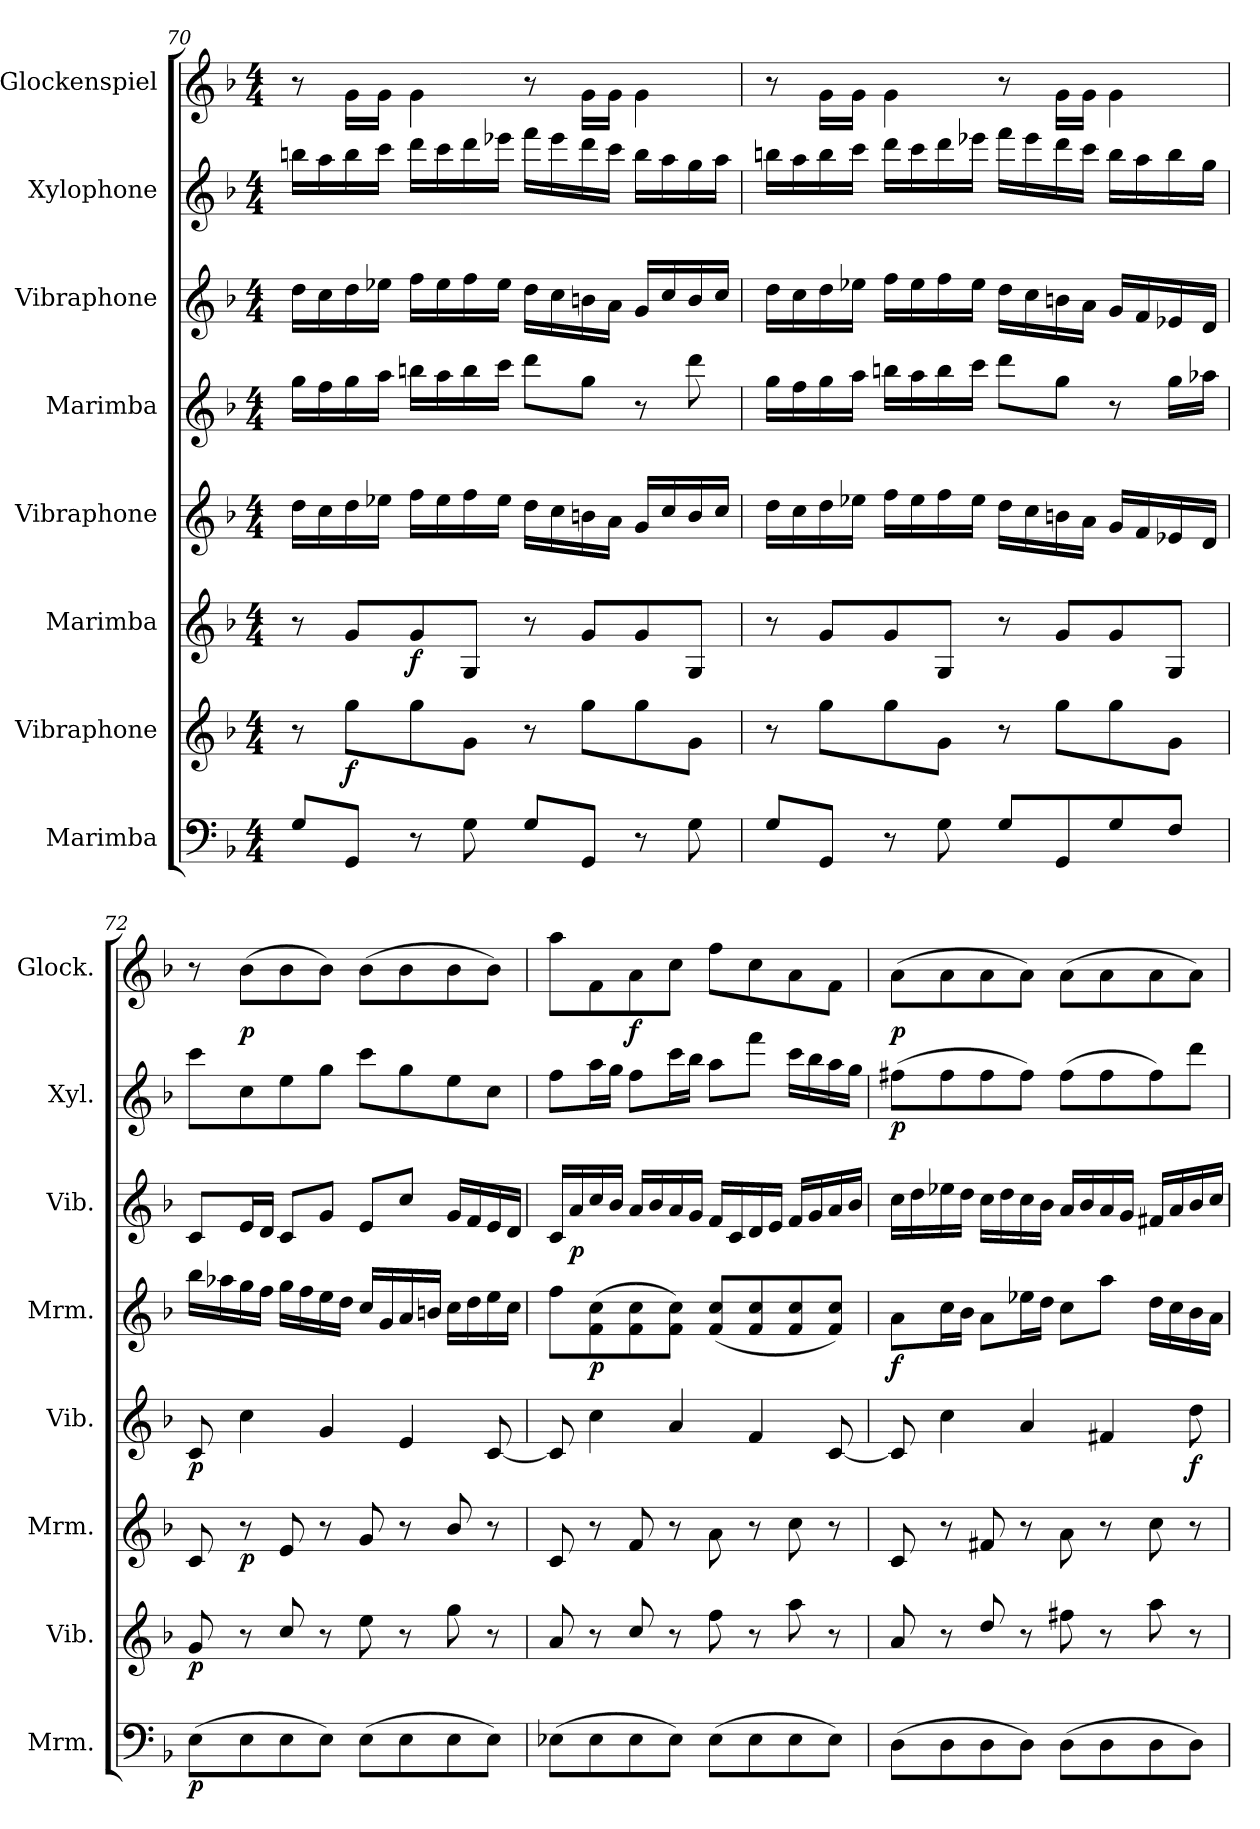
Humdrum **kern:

**kern	**dynam	**kern	**dynam	**kern	**dynam	**kern	**dynam	**kern	**dynam	**kern	**dynam	**kern	**dynam	**kern	**dynam
*part8	*part8	*part7	*part7	*part6	*part6	*part5	*part5	*part4	*part4	*part3	*part3	*part2	*part2	*part1	*part1
*staff8	*staff8	*staff7	*staff7	*staff6	*staff6	*staff5	*staff5	*staff4	*staff4	*staff3	*staff3	*staff2	*staff2	*staff1	*staff1
*I"Marimba	*	*I"Vibraphone	*	*I"Marimba	*	*I"Vibraphone	*	*I"Marimba	*	*I"Vibraphone	*	*I"Xylophone	*	*I"Glockenspiel	*
*I'Mrm.	*	*I'Vib.	*	*I'Mrm.	*	*I'Vib.	*	*I'Mrm.	*	*I'Vib.	*	*I'Xyl.	*	*I'Glock.	*
*clefF4	*	*clefG2	*	*clefG2	*	*clefG2	*	*clefG2	*	*clefG2	*	*clefG2	*	*clefG2	*
*	*	*	*	*	*	*	*	*	*	*	*	*ITrd-7c-12	*	*ITrd-14c-24	*
*k[b-]	*	*k[b-]	*	*k[b-]	*	*k[b-]	*	*k[b-]	*	*k[b-]	*	*k[b-]	*	*k[b-]	*
*M4/4	*	*M4/4	*	*M4/4	*	*M4/4	*	*M4/4	*	*M4/4	*	*M4/4	*	*M4/4	*
=70	=70	=70	=70	=70	=70	=70	=70	=70	=70	=70	=70	=70	=70	=70	=70
8G/L	.	8r	.	8r	.	16dd\LL	.	16gg\LL	.	16dd\LL	.	16bbbn\LL	.	8r	.
.	.	.	.	.	.	16cc\	.	16ff\	.	16cc\	.	16aaa\	.	.	.
!	!	!	!LO:DY:b	!	!	!	!	!	!	!	!	!	!	!	!
8GG/J	.	8gg\L	f	8g/L	.	16dd\	.	16gg\	.	16dd\	.	16bbb\	.	16ggg\LL	.
.	.	.	.	.	.	16ee-X\JJ	.	16aa\JJ	.	16ee-X\JJ	.	16cccc\JJ	.	16ggg\JJ	.
!	!	!	!	!	!LO:DY:b	!	!	!	!	!	!	!	!	!	!
8r	.	8gg\	.	8g/	f	16ff\LL	.	16bbn\LL	.	16ff\LL	.	16dddd\LL	.	4ggg\	.
.	.	.	.	.	.	16ee-\	.	16aa\	.	16ee-\	.	16cccc\	.	.	.
8G\	.	8g\J	.	8G/J	.	16ff\	.	16bb\	.	16ff\	.	16dddd\	.	.	.
.	.	.	.	.	.	16ee-\JJ	.	16ccc\JJ	.	16ee-\JJ	.	16eeee-X\JJ	.	.	.
8G/L	.	8r	.	8r	.	16dd\LL	.	8ddd\L	.	16dd\LL	.	16ffff\LL	.	8r	.
.	.	.	.	.	.	16cc\	.	.	.	16cc\	.	16eeee-\	.	.	.
8GG/J	.	8gg\L	.	8g/L	.	16bn\	.	8gg\J	.	16bn\	.	16dddd\	.	16ggg\LL	.
.	.	.	.	.	.	16a\JJ	.	.	.	16a\JJ	.	16cccc\JJ	.	16ggg\JJ	.
8r	.	8gg\	.	8g/	.	16g/LL	.	8r	.	16g/LL	.	16bbb\LL	.	4ggg\	.
.	.	.	.	.	.	16cc/	.	.	.	16cc/	.	16aaa\	.	.	.
8G\	.	8g\J	.	8G/J	.	16b/	.	8ddd\	.	16b/	.	16ggg\	.	.	.
.	.	.	.	.	.	16cc/JJ	.	.	.	16cc/JJ	.	16aaa\JJ	.	.	.
=71	=71	=71	=71	=71	=71	=71	=71	=71	=71	=71	=71	=71	=71	=71	=71
8G/L	.	8r	.	8r	.	16dd\LL	.	16gg\LL	.	16dd\LL	.	16bbbn\LL	.	8r	.
.	.	.	.	.	.	16cc\	.	16ff\	.	16cc\	.	16aaa\	.	.	.
8GG/J	.	8gg\L	.	8g/L	.	16dd\	.	16gg\	.	16dd\	.	16bbb\	.	16ggg\LL	.
.	.	.	.	.	.	16ee-X\JJ	.	16aa\JJ	.	16ee-X\JJ	.	16cccc\JJ	.	16ggg\JJ	.
8r	.	8gg\	.	8g/	.	16ff\LL	.	16bbn\LL	.	16ff\LL	.	16dddd\LL	.	4ggg\	.
.	.	.	.	.	.	16ee-\	.	16aa\	.	16ee-\	.	16cccc\	.	.	.
8G\	.	8g\J	.	8G/J	.	16ff\	.	16bb\	.	16ff\	.	16dddd\	.	.	.
.	.	.	.	.	.	16ee-\JJ	.	16ccc\JJ	.	16ee-\JJ	.	16eeee-X\JJ	.	.	.
8G/L	.	8r	.	8r	.	16dd\LL	.	8ddd\L	.	16dd\LL	.	16ffff\LL	.	8r	.
.	.	.	.	.	.	16cc\	.	.	.	16cc\	.	16eeee-\	.	.	.
8GG/	.	8gg\L	.	8g/L	.	16bn\	.	8gg\J	.	16bn\	.	16dddd\	.	16ggg\LL	.
.	.	.	.	.	.	16a\JJ	.	.	.	16a\JJ	.	16cccc\JJ	.	16ggg\JJ	.
8G/	.	8gg\	.	8g/	.	16g/LL	.	8r	.	16g/LL	.	16bbb\LL	.	4ggg\	.
.	.	.	.	.	.	16f/	.	.	.	16f/	.	16aaa\	.	.	.
8F/J	.	8g\J	.	8G/J	.	16e-X/	.	16gg\LL	.	16e-X/	.	16bbb\	.	.	.
.	.	.	.	.	.	16d/JJ	.	16aa-X\JJ	.	16d/JJ	.	16ggg\JJ	.	.	.
!!LO:LB:g=z
=72	=72	=72	=72	=72	=72	=72	=72	=72	=72	=72	=72	=72	=72	=72	=72
!	!LO:DY:b	!	!LO:DY:b	!	!	!	!LO:DY:b	!	!	!	!	!	!	!	!
(>8E\L	p	8g/	p	8c/	.	8c/	p	16bb-\LL	.	8c/L	.	8cccc\L	.	8r	.
.	.	.	.	.	.	.	.	16aa-X\	.	.	.	.	.	.	.
!	!	!	!	!	!LO:DY:b	!	!	!	!	!	!	!	!	!	!LO:DY:b
8E\	.	8r	.	8r	p	4cc\	.	16gg\	.	16e/L	.	8ccc\	.	(>8bbb-\L	p
.	.	.	.	.	.	.	.	16ff\JJ	.	16d/JJ	.	.	.	.	.
8E\	.	8cc/	.	8e/	.	.	.	16gg\LL	.	8c/L	.	8eee\	.	8bbb-\	.
.	.	.	.	.	.	.	.	16ff\	.	.	.	.	.	.	.
8E\J)	.	8r	.	8r	.	4g/	.	16ee\	.	8g/J	.	8ggg\J	.	8bbb-\J)	.
.	.	.	.	.	.	.	.	16dd\JJ	.	.	.	.	.	.	.
(>8E\L	.	8ee\	.	8g/	.	.	.	16cc/LL	.	8e/L	.	8cccc\L	.	(>8bbb-\L	.
.	.	.	.	.	.	.	.	16g/	.	.	.	.	.	.	.
8E\	.	8r	.	8r	.	4e/	.	16a/	.	8cc/J	.	8ggg\	.	8bbb-\	.
.	.	.	.	.	.	.	.	16bn/JJ	.	.	.	.	.	.	.
8E\	.	8gg\	.	8b-/	.	.	.	16cc\LL	.	16g/LL	.	8eee\	.	8bbb-\	.
.	.	.	.	.	.	.	.	16dd\	.	16f/	.	.	.	.	.
8E\J)	.	8r	.	8r	.	[8c/	.	16ee\	.	16e/	.	8ccc\J	.	8bbb-\J)	.
.	.	.	.	.	.	.	.	16cc\JJ	.	16d/JJ	.	.	.	.	.
=73	=73	=73	=73	=73	=73	=73	=73	=73	=73	=73	=73	=73	=73	=73	=73
(>8E-X\L	.	8a/	.	8c/	.	8c/]	.	8ff\L	.	16c/LL	.	8fff\L	.	8aaaa\L	.
!	!	!	!	!	!	!	!	!	!	!	!LO:DY:b	!	!	!	!
.	.	.	.	.	.	.	.	.	.	16a/	p	.	.	.	.
!	!	!	!	!	!	!	!	!	!LO:DY:b	!	!	!	!	!	!
8E-\	.	8r	.	8r	.	4cc\	.	(>8f\ 8cc\	p	16cc/	.	16aaa\L	.	8fff\	.
.	.	.	.	.	.	.	.	.	.	16b-/JJ	.	16ggg\JJ	.	.	.
!	!	!	!	!	!	!	!	!	!	!	!	!	!	!	!LO:DY:b
8E-\	.	8cc/	.	8f/	.	.	.	8f\ 8cc\	.	16a/LL	.	8fff\L	.	8aaa\	f
.	.	.	.	.	.	.	.	.	.	16b-/	.	.	.	.	.
8E-\J)	.	8r	.	8r	.	4a/	.	8f\ 8cc\J)	.	16a/	.	16cccc\L	.	8cccc\J	.
.	.	.	.	.	.	.	.	.	.	16g/JJ	.	16bbb-\JJ	.	.	.
(>8E-\L	.	8ff\	.	8a\	.	.	.	(<8f/ 8cc/L	.	16f/LL	.	8aaa\L	.	8ffff\L	.
.	.	.	.	.	.	.	.	.	.	16c/	.	.	.	.	.
8E-\	.	8r	.	8r	.	4f/	.	8f/ 8cc/	.	16d/	.	8ffff\J	.	8cccc\	.
.	.	.	.	.	.	.	.	.	.	16e/JJ	.	.	.	.	.
8E-\	.	8aa\	.	8cc\	.	.	.	8f/ 8cc/	.	16f/LL	.	16cccc\LL	.	8aaa\	.
.	.	.	.	.	.	.	.	.	.	16g/	.	16bbb-\	.	.	.
8E-\J)	.	8r	.	8r	.	[8c/	.	8f/ 8cc/J)	.	16a/	.	16aaa\	.	8fff\J	.
.	.	.	.	.	.	.	.	.	.	16b-/JJ	.	16ggg\JJ	.	.	.
=74	=74	=74	=74	=74	=74	=74	=74	=74	=74	=74	=74	=74	=74	=74	=74
!	!	!	!	!	!	!	!	!	!LO:DY:b	!	!	!	!LO:DY:b	!	!LO:DY:b
(>8D\L	.	8a/	.	8c/	.	8c/]	.	8a\L	f	16cc\LL	.	(>8fff#X\L	p	(>8aaa\L	p
.	.	.	.	.	.	.	.	.	.	16dd\	.	.	.	.	.
8D\	.	8r	.	8r	.	4cc\	.	16cc\L	.	16ee-X\	.	8fff#\	.	8aaa\	.
.	.	.	.	.	.	.	.	16b-\JJ	.	16dd\JJ	.	.	.	.	.
8D\	.	8dd/	.	8f#X/	.	.	.	8a\L	.	16cc\LL	.	8fff#\	.	8aaa\	.
.	.	.	.	.	.	.	.	.	.	16dd\	.	.	.	.	.
8D\J)	.	8r	.	8r	.	4a/	.	16ee-X\L	.	16cc\	.	8fff#\J)	.	8aaa\J)	.
.	.	.	.	.	.	.	.	16dd\JJ	.	16b-\JJ	.	.	.	.	.
(>8D\L	.	8ff#X\	.	8a\	.	.	.	8cc\L	.	16a/LL	.	(>8fff#\L	.	(>8aaa\L	.
.	.	.	.	.	.	.	.	.	.	16b-/	.	.	.	.	.
8D\	.	8r	.	8r	.	4f#X/	.	8aa\J	.	16a/	.	8fff#\	.	8aaa\	.
.	.	.	.	.	.	.	.	.	.	16g/JJ	.	.	.	.	.
8D\	.	8aa\	.	8cc\	.	.	.	16dd\LL	.	16f#X/LL	.	8fff#\)	.	8aaa\	.
.	.	.	.	.	.	.	.	16cc\	.	16a/	.	.	.	.	.
!	!	!	!	!	!	!	!LO:DY:b	!	!	!	!	!	!	!	!
8D\J)	.	8r	.	8r	.	8dd\	f	16b-\	.	16b-/	.	8dddd\J	.	8aaa\J)	.
.	.	.	.	.	.	.	.	16a\JJ	.	16cc/JJ	.	.	.	.	.
=	=	=	=	=	=	=	=	=	=	=	=	=	=	=	=
*-	*-	*-	*-	*-	*-	*-	*-	*-	*-	*-	*-	*-	*-	*-	*-
